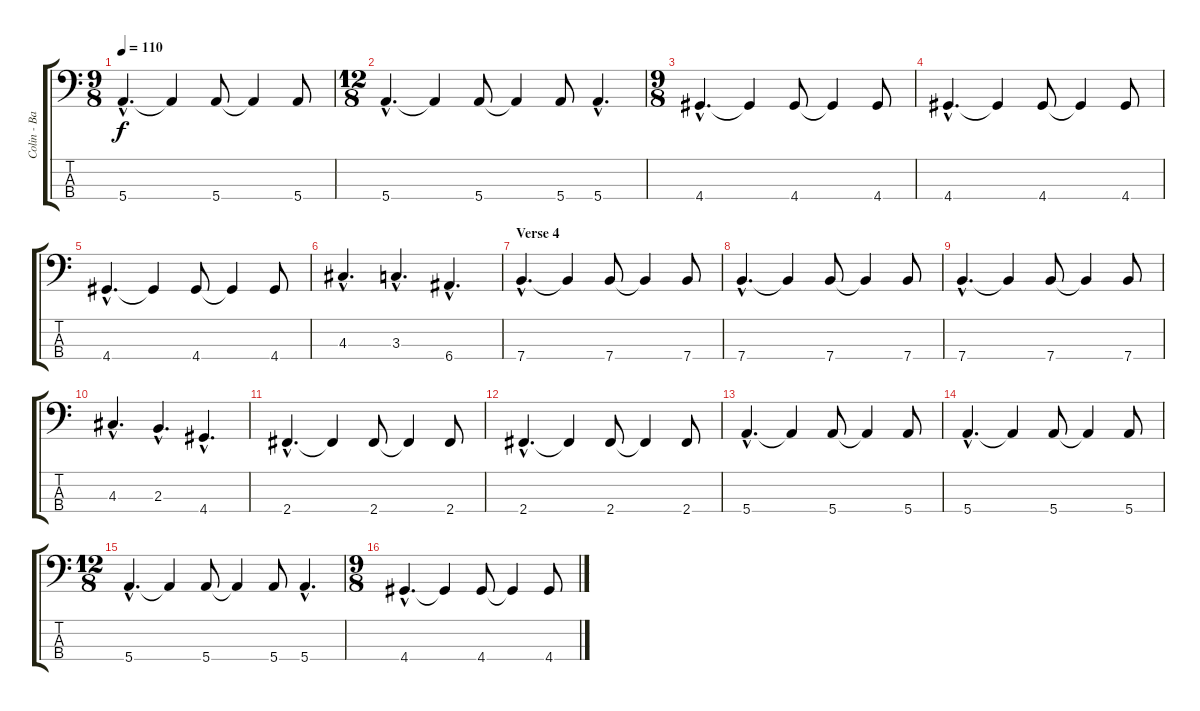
\track ("Colin - Bass" "Colin - Ba") {instrument electricbassfinger}
\staff {score tabs}
\tuning (G2 D2 A1 E1) {hide}
\ts (9 8)
\tempo 110
\clef f4
\ks c
5.4{hac}.4{d dy f} 5.4{t}.4 5.4.8 5.4{t}.4 5.4.8 |
\ts (12 8)
5.4{hac}.4{d} 5.4{t}.4 5.4.8 5.4{t}.4 5.4.8 5.4{hac}.4{d} |
\ts (9 8)
4.4{hac}.4{d} 4.4{t}.4 4.4.8 4.4{t}.4 4.4.8 |
4.4{hac}.4{d} 4.4{t}.4 4.4.8 4.4{t}.4 4.4.8 |
4.4{hac}.4{d} 4.4{t}.4 4.4.8 4.4{t}.4 4.4.8 |
4.3{hac}.4{d} 3.3{hac}.4{d} 6.4{hac}.4{d} |
\section ("" "Verse 4")
7.4{hac}.4{d} 7.4{t}.4 7.4.8 7.4{t}.4 7.4.8 |
7.4{hac}.4{d} 7.4{t}.4 7.4.8 7.4{t}.4 7.4.8 |
7.4{hac}.4{d} 7.4{t}.4 7.4.8 7.4{t}.4 7.4.8 |
4.3{hac}.4{d} 2.3{hac}.4{d} 4.4{hac}.4{d} |
2.4{hac}.4{d} 2.4{t}.4 2.4.8 2.4{t}.4 2.4.8 |
2.4{hac}.4{d} 2.4{t}.4 2.4.8 2.4{t}.4 2.4.8 |
5.4{hac}.4{d} 5.4{t}.4 5.4.8 5.4{t}.4 5.4.8 |
5.4{hac}.4{d} 5.4{t}.4 5.4.8 5.4{t}.4 5.4.8 |
\ts (12 8)
5.4{hac}.4{d} 5.4{t}.4 5.4.8 5.4{t}.4 5.4.8 5.4{hac}.4{d} |
\ts (9 8)
4.4{hac}.4{d} 4.4{t}.4 4.4.8 4.4{t}.4 4.4.8
